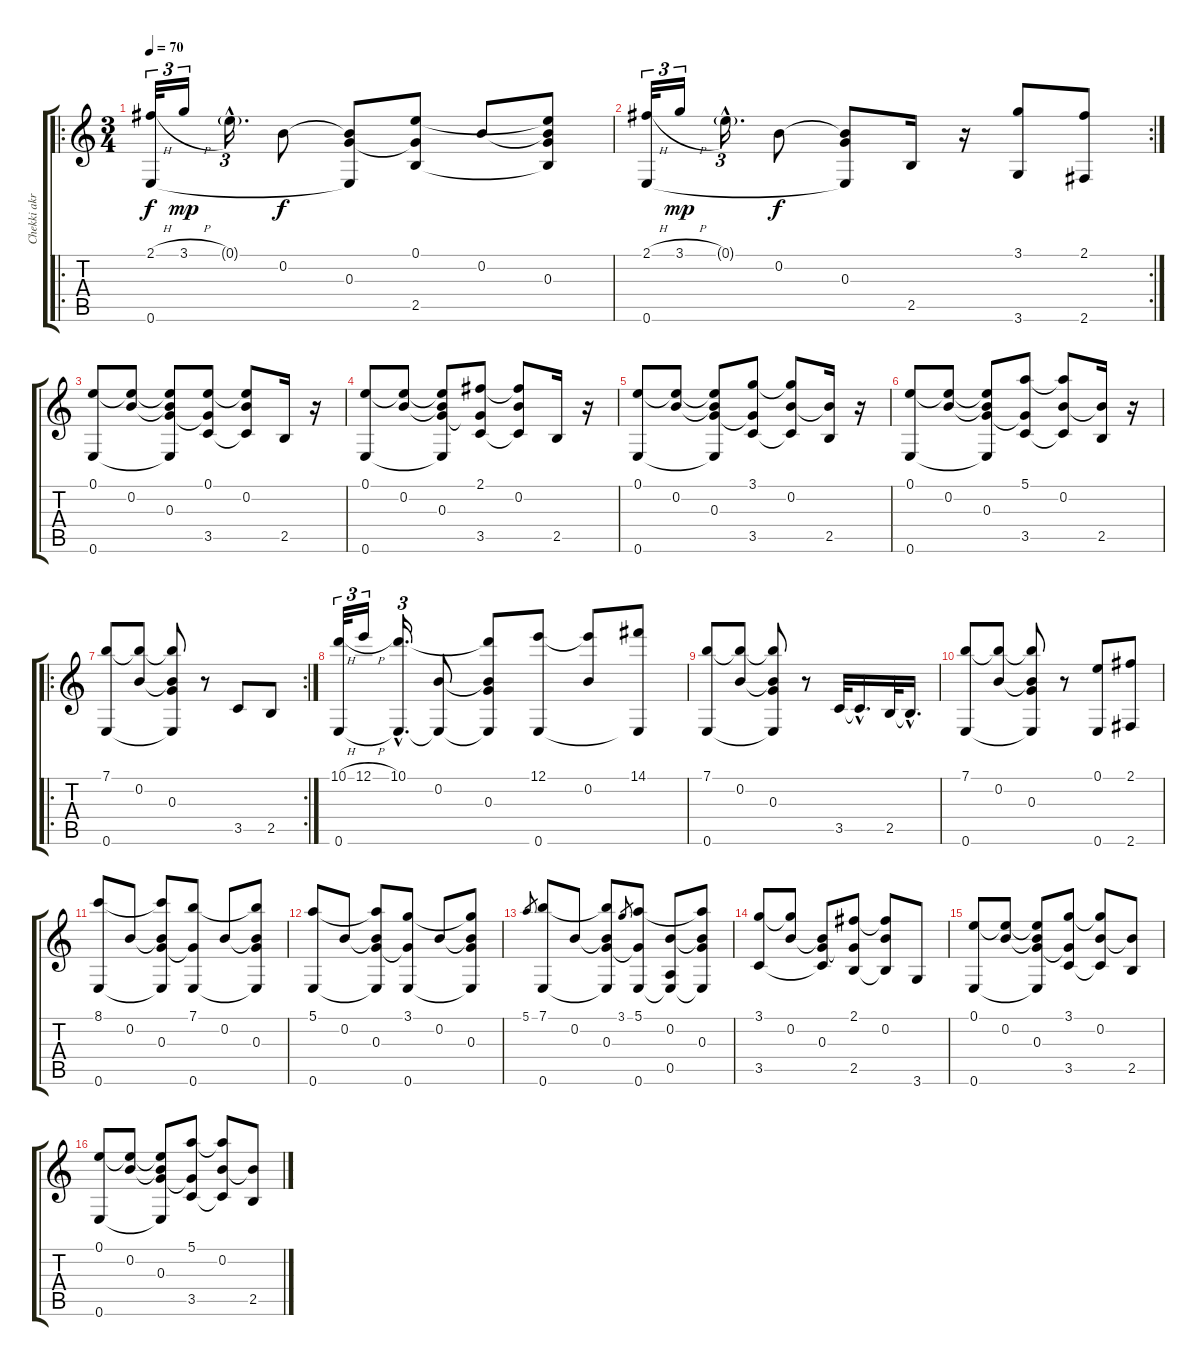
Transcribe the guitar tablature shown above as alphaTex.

\track ("Chekki akrem" "Chekki akr") {instrument acousticguitarnylon}
\staff {score tabs}
\tuning (E4 B3 G3 D3 A2 E2) {hide}
\ro
\ts (3 4)
\tempo 70
\clef g2
\ks c
(2.1{h} 0.6).32{tu (3 2) dy f instrument acousticguitarnylon} 3.1{h}.16{tu (3 2) dy mp} 0.1{g hac}.16{d tu (3 2)} 0.2.8{dy f} (0.2{t} 0.3 0.6{t}).8 (0.1 0.3{t} 2.5).8 0.2.8 (0.1{t} 0.2{t} 0.3 2.5{t}).8 |
\rc 2
(2.1{h} 0.6).32{tu (3 2)} 3.1{h}.16{tu (3 2) dy mp} 0.1{g hac}.16{d tu (3 2)} 0.2.8{dy f} (0.2{t} 0.3 0.6{t}).8 2.5.16 r.16 (3.1 3.6).8 (2.1 2.6).8 |
(0.1 0.6).8 (0.1{t} 0.2).8 (0.1{t} 0.2{t} 0.3 0.6{t}).8 (0.1 0.3{t} 3.5).8 (0.1{t} 0.2 3.5{t}).8 2.5.16 r.16 |
(0.1 0.6).8 (0.1{t} 0.2).8 (0.1{t} 0.2{t} 0.3 0.6{t}).8 (2.1 0.3{t} 3.5).8 (2.1{t} 0.2 3.5{t}).8 2.5.16 r.16 |
(0.1 0.6).8 (0.1{t} 0.2).8 (0.1{t} 0.2{t} 0.3 0.6{t}).8 (3.1 0.3{t} 3.5).8 (3.1{t} 0.2 3.5{t}).8 (0.2{t} 2.5).16 r.16 |
(0.1 0.6).8 (0.1{t} 0.2).8 (0.1{t} 0.2{t} 0.3 0.6{t}).8 (5.1 0.3{t} 3.5).8 (5.1{t} 0.2 3.5{t}).8 (0.2{t} 2.5).16 r.16 |
\ro
\rc 2
(7.1 0.6).8 (7.1{t} 0.2).8 (7.1{t} 0.2{t} 0.3 0.6{t}).8 r.8 3.5.8 2.5.8 |
(10.1{h} 0.6).32{tu (3 2)} 12.1{h}.16{tu (3 2)} (10.1{hac} 0.6{hac t}).16{d tu (3 2)} (0.2 0.6{t}).8 (10.1{t} 0.2{t} 0.3 0.6{t}).8 (12.1 0.6).8 (12.1{t} 0.2).8 (14.1 0.6{t}).8 |
(7.1 0.6).8 (7.1{t} 0.2).8 (7.1{t} 0.2{t} 0.3 0.6{t}).8 r.8 3.5.32 3.5{hac t}.16{d} 2.5.32 2.5{hac t}.16{d} |
(7.1 0.6).8 (7.1{t} 0.2).8 (7.1{t} 0.2{t} 0.3 0.6{t}).8 r.8 (0.1 0.6).8 (2.1 2.6).8 |
(8.1 0.6).8 0.2.8 (8.1{t} 0.2{t} 0.3 0.6{t}).8 (7.1 0.3{t} 0.6).8 0.2.8 (7.1{t} 0.2{t} 0.3 0.6{t}).8 |
(5.1 0.6).8 0.2.8 (5.1{t} 0.2{t} 0.3 0.6{t}).8 (3.1 0.3{t} 0.6).8 0.2.8 (3.1{t} 0.2{t} 0.3 0.6{t}).8 |
5.1.8{gr} (7.1 0.6).8 0.2.8 (7.1{t} 0.2{t} 0.3 0.6{t}).8 3.1.8{gr} (5.1 0.3{t} 0.6).8 (0.2 0.5 0.6{t}).8 (5.1{t} 0.2{t} 0.3 0.6{t}).8 |
(3.1 3.5).8 (3.1{t} 0.2).8 (0.2{t} 0.3 3.5{t}).8 (2.1 0.3{t} 2.5).8 (2.1{t} 0.2 2.5{t}).8 3.6.8 |
(0.1 0.6).8 (0.1{t} 0.2).8 (0.1{t} 0.2{t} 0.3 0.6{t}).8 (3.1 0.3{t} 3.5).8 (3.1{t} 0.2 3.5{t}).8 (0.2{t} 2.5).8 |
(0.1 0.6).8 (0.1{t} 0.2).8 (0.1{t} 0.2{t} 0.3 0.6{t}).8 (5.1 0.3{t} 3.5).8 (5.1{t} 0.2 3.5{t}).8 (0.2{t} 2.5).8
